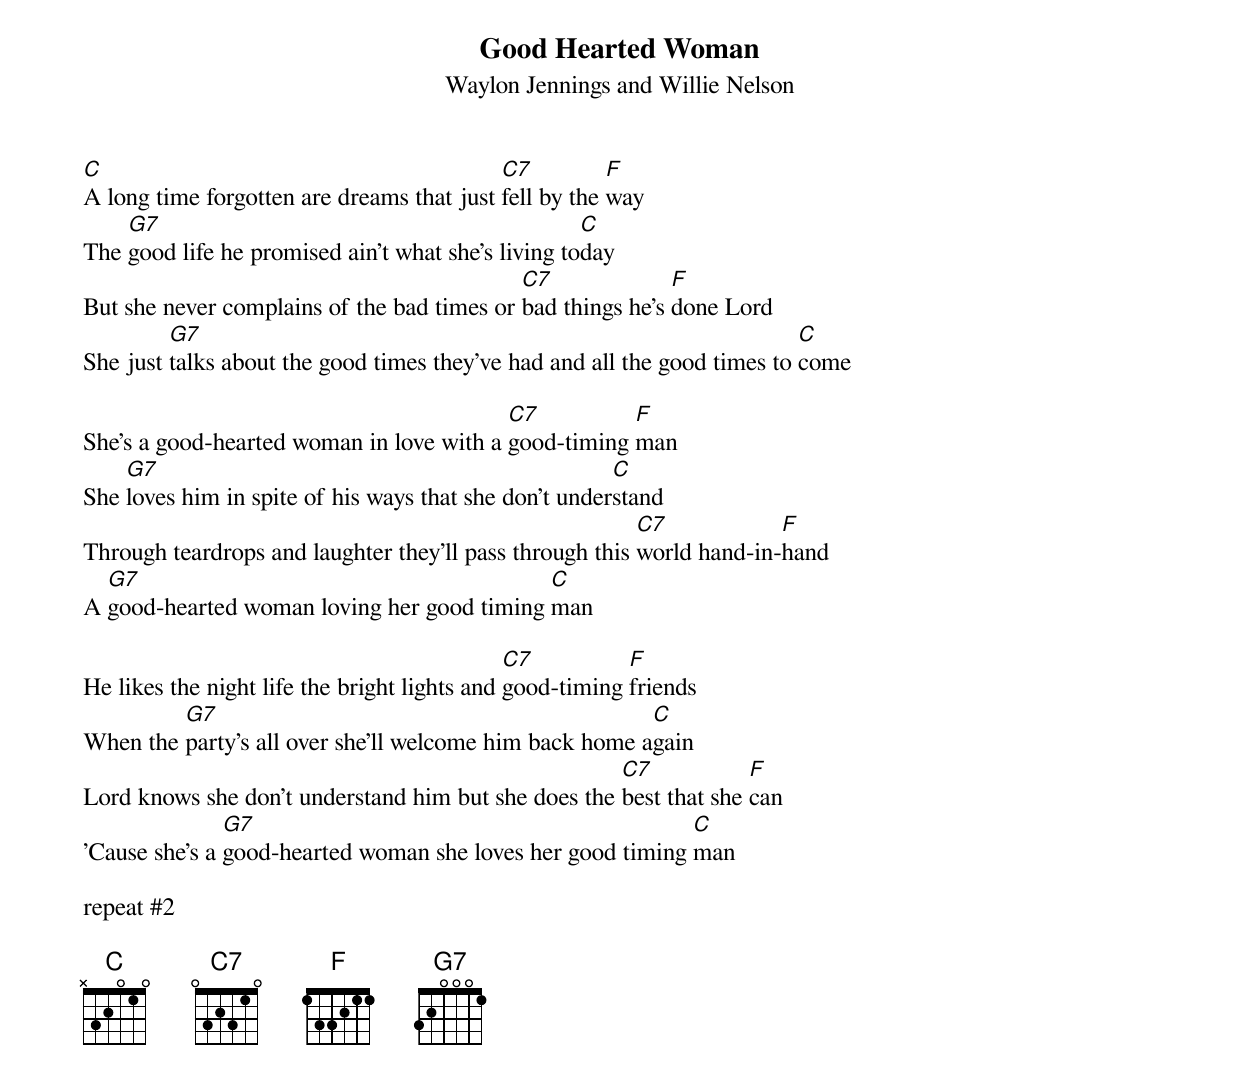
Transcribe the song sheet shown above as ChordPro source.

{title: Good Hearted Woman}
{subtitle:  Waylon Jennings and Willie Nelson}
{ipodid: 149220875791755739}

[C]A long time forgotten are dreams that just [C7]fell by the [F]way
The [G7]good life he promised ain't what she's living to[C]day
But she never complains of the bad times or [C7]bad things he's [F]done Lord
She just [G7]talks about the good times they've had and all the good times to [C]come

She's a good-hearted woman in love with a [C7]good-timing [F]man
She [G7]loves him in spite of his ways that she don't under[C]stand
Through teardrops and laughter they'll pass through this [C7]world hand-in-[F]hand
A [G7]good-hearted woman loving her good timing [C]man

He likes the night life the bright lights and [C7]good-timing [F]friends
When the [G7]party's all over she'll welcome him back home a[C]gain
Lord knows she don't understand him but she does the [C7]best that she [F]can
'Cause she's a [G7]good-hearted woman she loves her good timing [C]man

repeat #2
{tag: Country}
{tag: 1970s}

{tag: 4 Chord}
